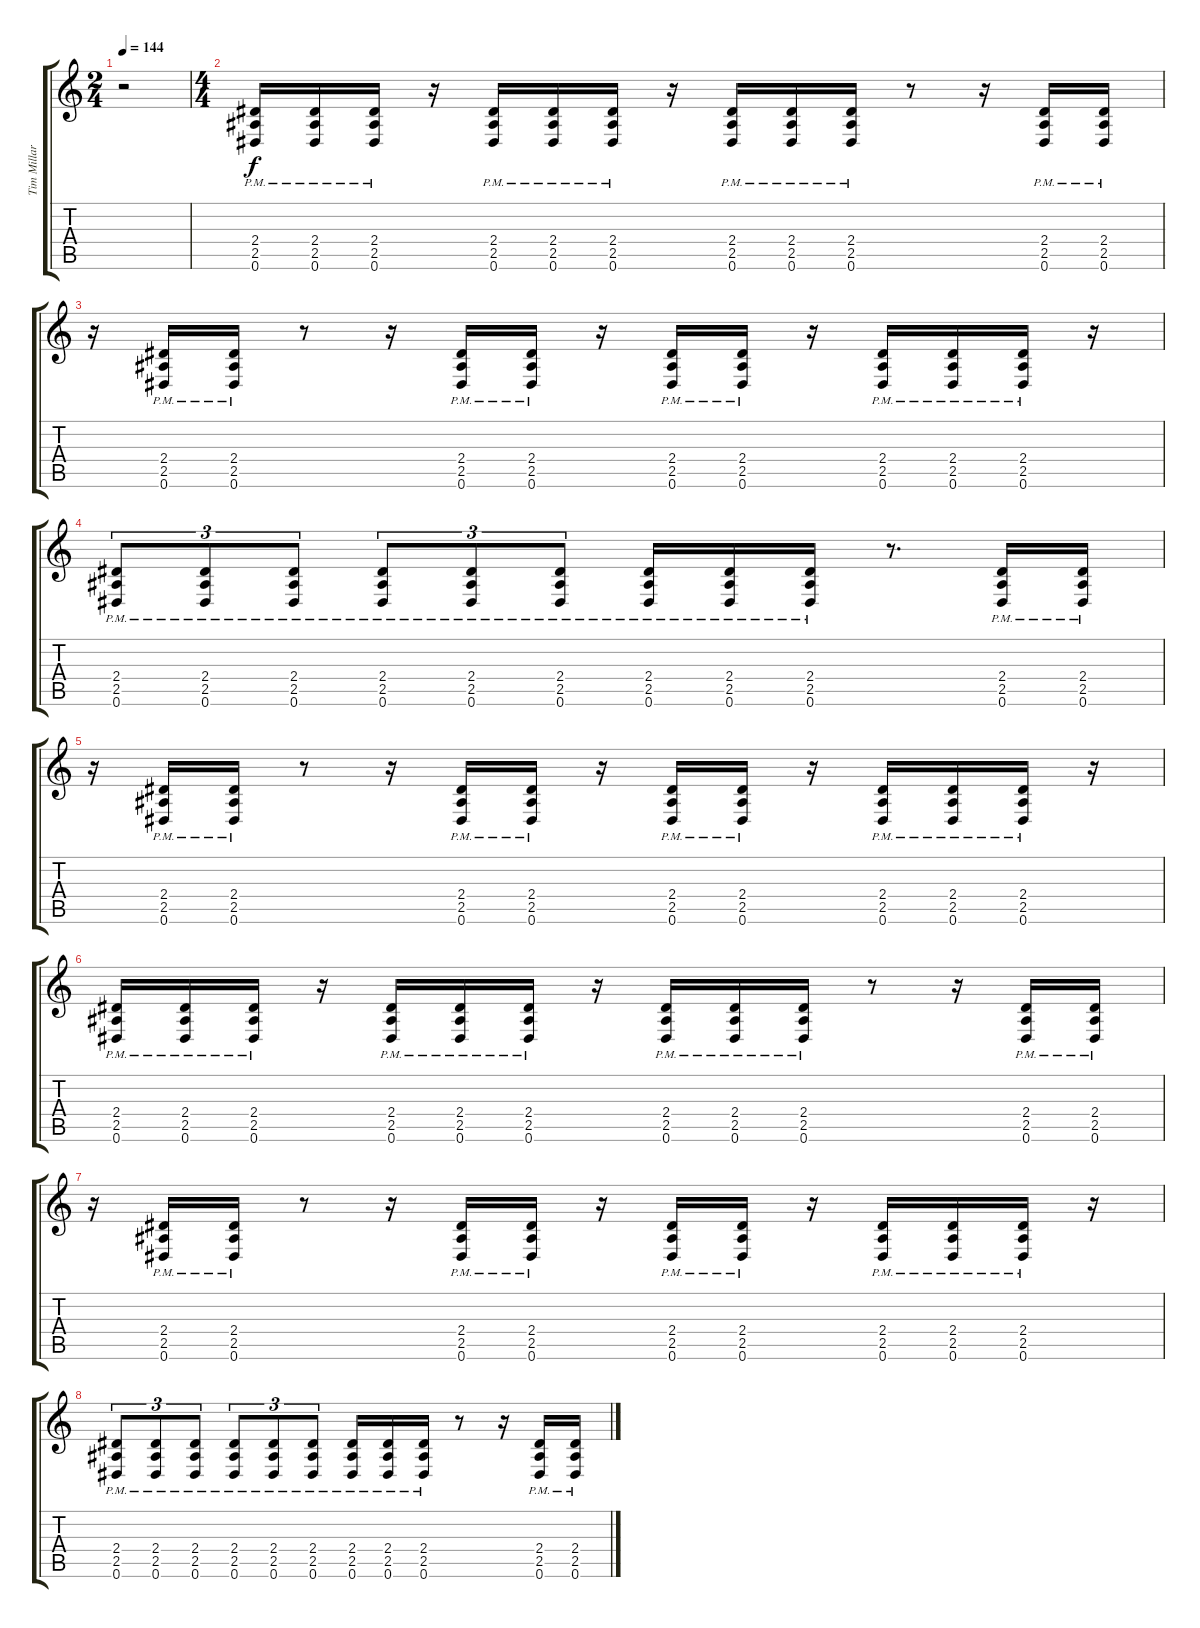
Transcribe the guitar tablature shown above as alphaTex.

\track ("Tim Millar" "Tim Millar") {instrument distortionguitar}
\staff {score tabs}
\tuning (Eb4 Bb3 Gb3 Db3 Ab2 Eb2) {hide}
\ts (2 4)
\tempo 144
\clef g2
\ks c
r.2{dy f} |
\ts (4 4)
(2.4{pm} 2.5{pm} 0.6{pm}).16 (2.4{pm} 2.5{pm} 0.6{pm}).16 (2.4{pm} 2.5{pm} 0.6{pm}).16 r.16 (2.4{pm} 2.5{pm} 0.6{pm}).16 (2.4{pm} 2.5{pm} 0.6{pm}).16 (2.4{pm} 2.5{pm} 0.6{pm}).16 r.16 (2.4{pm} 2.5{pm} 0.6{pm}).16 (2.4{pm} 2.5{pm} 0.6{pm}).16 (2.4{pm} 2.5{pm} 0.6{pm}).16 r.8 r.16 (2.4{pm} 2.5{pm} 0.6{pm}).16 (2.4{pm} 2.5{pm} 0.6{pm}).16 |
r.16 (2.4{pm} 2.5{pm} 0.6{pm}).16 (2.4{pm} 2.5{pm} 0.6{pm}).16 r.8 r.16 (2.4{pm} 2.5{pm} 0.6{pm}).16 (2.4{pm} 2.5{pm} 0.6{pm}).16 r.16 (2.4{pm} 2.5{pm} 0.6{pm}).16 (2.4{pm} 2.5{pm} 0.6{pm}).16 r.16 (2.4{pm} 2.5{pm} 0.6{pm}).16 (2.4{pm} 2.5{pm} 0.6{pm}).16 (2.4{pm} 2.5{pm} 0.6{pm}).16 r.16 |
(2.4{pm} 2.5{pm} 0.6{pm}).8{tu (3 2)} (2.4{pm} 2.5{pm} 0.6{pm}).8{tu (3 2)} (2.4{pm} 2.5{pm} 0.6{pm}).8{tu (3 2)} (2.4{pm} 2.5{pm} 0.6{pm}).8{tu (3 2)} (2.4{pm} 2.5{pm} 0.6{pm}).8{tu (3 2)} (2.4{pm} 2.5{pm} 0.6{pm}).8{tu (3 2)} (2.4{pm} 2.5{pm} 0.6{pm}).16 (2.4{pm} 2.5{pm} 0.6{pm}).16 (2.4{pm} 2.5{pm} 0.6{pm}).16 r.8{d} (2.4{pm} 2.5{pm} 0.6{pm}).16 (2.4{pm} 2.5{pm} 0.6{pm}).16 |
r.16 (2.4{pm} 2.5{pm} 0.6{pm}).16 (2.4{pm} 2.5{pm} 0.6{pm}).16 r.8 r.16 (2.4{pm} 2.5{pm} 0.6{pm}).16 (2.4{pm} 2.5{pm} 0.6{pm}).16 r.16 (2.4{pm} 2.5{pm} 0.6{pm}).16 (2.4{pm} 2.5{pm} 0.6{pm}).16 r.16 (2.4{pm} 2.5{pm} 0.6{pm}).16 (2.4{pm} 2.5{pm} 0.6{pm}).16 (2.4{pm} 2.5{pm} 0.6{pm}).16 r.16 |
(2.4{pm} 2.5{pm} 0.6{pm}).16 (2.4{pm} 2.5{pm} 0.6{pm}).16 (2.4{pm} 2.5{pm} 0.6{pm}).16 r.16 (2.4{pm} 2.5{pm} 0.6{pm}).16 (2.4{pm} 2.5{pm} 0.6{pm}).16 (2.4{pm} 2.5{pm} 0.6{pm}).16 r.16 (2.4{pm} 2.5{pm} 0.6{pm}).16 (2.4{pm} 2.5{pm} 0.6{pm}).16 (2.4{pm} 2.5{pm} 0.6{pm}).16 r.8 r.16 (2.4{pm} 2.5{pm} 0.6{pm}).16 (2.4{pm} 2.5{pm} 0.6{pm}).16 |
r.16 (2.4{pm} 2.5{pm} 0.6{pm}).16 (2.4{pm} 2.5{pm} 0.6{pm}).16 r.8 r.16 (2.4{pm} 2.5{pm} 0.6{pm}).16 (2.4{pm} 2.5{pm} 0.6{pm}).16 r.16 (2.4{pm} 2.5{pm} 0.6{pm}).16 (2.4{pm} 2.5{pm} 0.6{pm}).16 r.16 (2.4{pm} 2.5{pm} 0.6{pm}).16 (2.4{pm} 2.5{pm} 0.6{pm}).16 (2.4{pm} 2.5{pm} 0.6{pm}).16 r.16 |
(2.4{pm} 2.5{pm} 0.6{pm}).8{tu (3 2)} (2.4{pm} 2.5{pm} 0.6{pm}).8{tu (3 2)} (2.4{pm} 2.5{pm} 0.6{pm}).8{tu (3 2)} (2.4{pm} 2.5{pm} 0.6{pm}).8{tu (3 2)} (2.4{pm} 2.5{pm} 0.6{pm}).8{tu (3 2)} (2.4{pm} 2.5{pm} 0.6{pm}).8{tu (3 2)} (2.4{pm} 2.5{pm} 0.6{pm}).16 (2.4{pm} 2.5{pm} 0.6{pm}).16 (2.4{pm} 2.5{pm} 0.6{pm}).16 r.8 r.16 (2.4{pm} 2.5{pm} 0.6{pm}).16 (2.4{pm} 2.5{pm} 0.6{pm}).16
